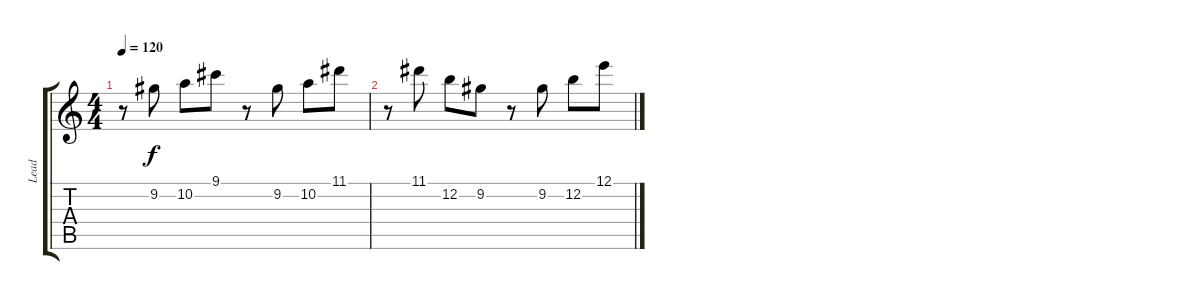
\track ("Lead" "Lead") {instrument acousticguitarsteel}
\staff {score tabs}
\tuning (E4 B3 G3 D3 A2 E2) {hide}
\ts (4 4)
\tempo 120
\clef g2
\ks c
r.8{dy f} 9.2.8 10.2.8 9.1.8 r.8 9.2.8 10.2.8 11.1.8 |
r.8 11.1.8 12.2.8 9.2.8 r.8 9.2.8 12.2.8 12.1.8
